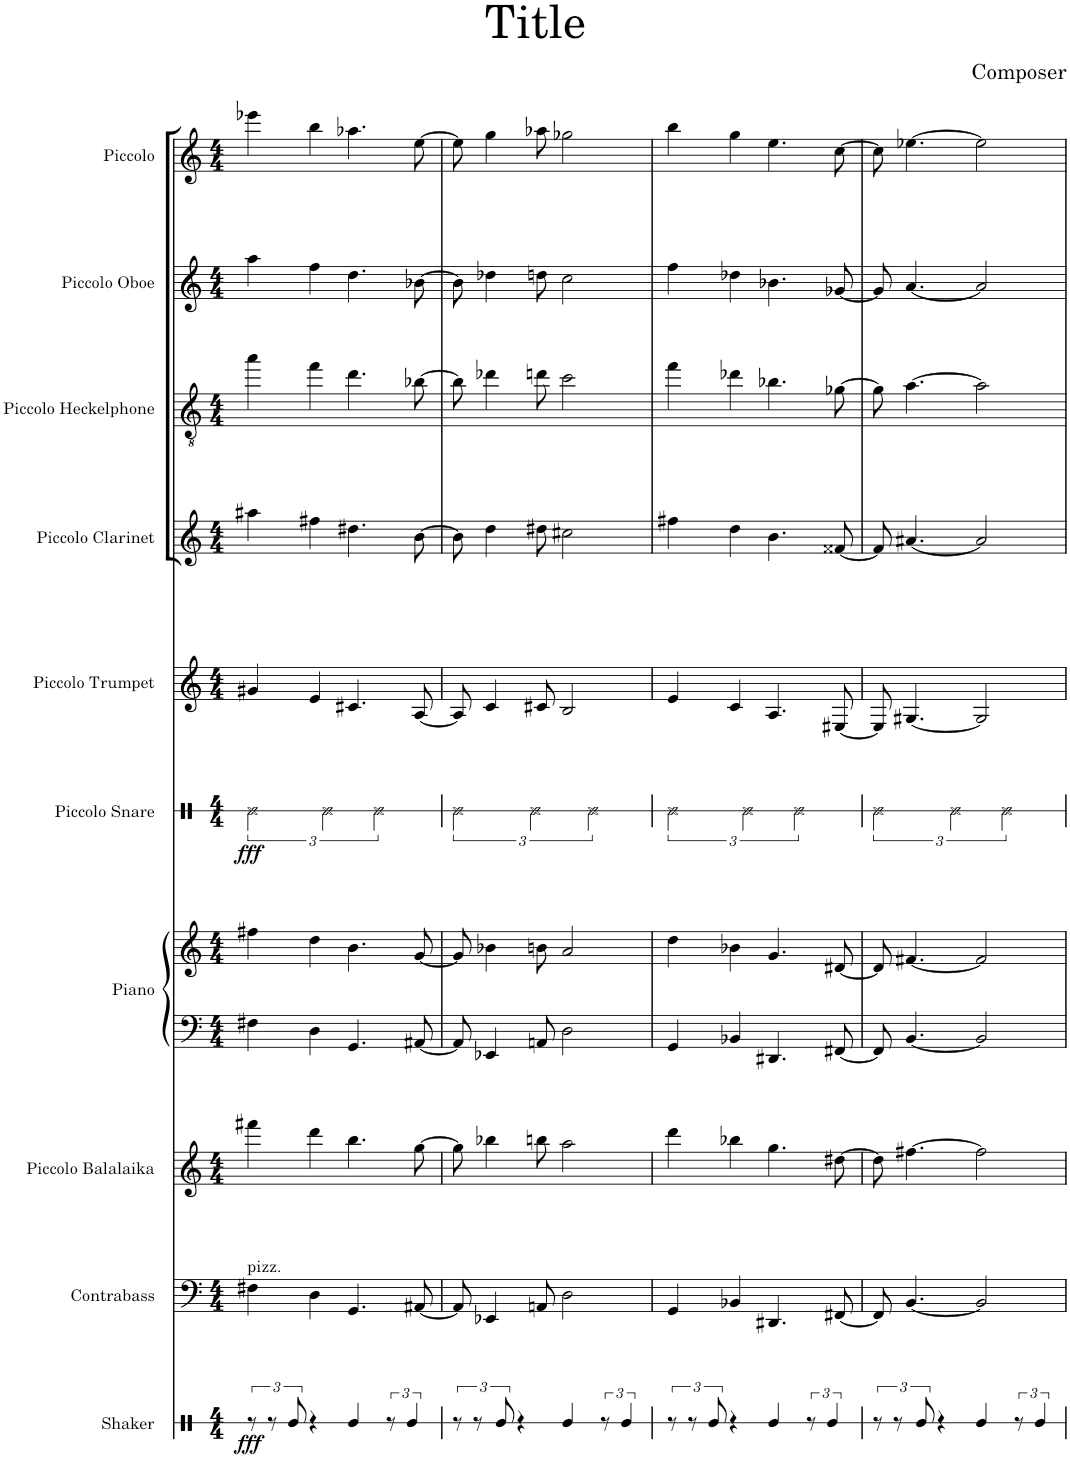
**kern	**dynam	**kern	**kern	**kern	**kern	**kern	**dynam	**kern	**kern	**kern	**kern	**kern
*part10	*part10	*part9	*part8	*part7	*part7	*part6	*part6	*part5	*part4	*part3	*part2	*part1
*staff11	*staff11	*staff10	*staff9	*staff8	*staff7	*staff6	*staff6	*staff5	*staff4	*staff3	*staff2	*staff1
*I"Shaker	*	*I"Contrabass	*I"Piccolo Balalaika	*I"Piano	*	*I"Piccolo Snare	*	*I"Piccolo Trumpet	*I"Piccolo Clarinet	*I"Piccolo Heckelphone	*I"Piccolo Oboe	*I"Piccolo
*I'Sh.	*	*I'Cb.	*I'Pic. Bal.	*I'Pno.	*	*I'Picc. Sn.	*	*I'P. Tpt.	*I'P. Cl.	*I'P. Hph.	*I'P. Ob.	*I'Picc.
*stria1	*	*	*	*	*	*stria1	*	*	*	*	*	*
*clefX	*	*clefF4	*clefG2	*clefF4	*clefG2	*clefX	*	*clefG2	*clefG2	*clefGv2	*clefG2	*clefG2
*	*	*Trd7c12	*	*	*	*	*	*Trd-6c-10	*Trd-5c-8	*	*Trd-2c-3	*Trd-7c-12
*k[]	*	*k[]	*k[]	*k[]	*k[]	*k[]	*	*k[]	*k[]	*k[]	*k[]	*k[]
*M4/4	*	*M4/4	*M4/4	*M4/4	*M4/4	*M4/4	*	*M4/4	*M4/4	*M4/4	*M4/4	*M4/4
=1	=1	=1	=1	=1	=1	=1	=1	=1	=1	=1	=1	=1
!	!	!LO:TX:a:t=pizz.	!	!	!	!	!	!	!	!	!	!
!	!LO:DY:b	!	!	!	!	!	!LO:DY:b	!	!	!	!	!
12r	fff	4F#X\	4fff#X\	4F#X\	4ff#X\	3Re\	fff	4g#X/	4aa#X\	4aa\	4aa\	4eee-X\
12r	.	.	.	.	.	.	.	.	.	.	.	.
12Re/	.	.	.	.	.	.	.	.	.	.	.	.
4r	.	4D\	4ddd\	4D\	4dd\	.	.	4e/	4ff#X\	4ff\	4ff\	4bb\
.	.	.	.	.	.	3Re\	.	.	.	.	.	.
4Re/	.	4.GG/	4.bb\	4.GG/	4.b\	.	.	4.c#X/	4.dd#X\	4.dd\	4.dd\	4.aa-X\
.	.	.	.	.	.	3Re\	.	.	.	.	.	.
12r	.	.	.	.	.	.	.	.	.	.	.	.
6Re/	.	.	.	.	.	.	.	.	.	.	.	.
.	.	[8AA#X/	[8gg\	[8AA#X/	[8g/	.	.	[8A/	[8b\	[8b-X\	[8b-X\	[8ee\
=2	=2	=2	=2	=2	=2	=2	=2	=2	=2	=2	=2	=2
12r	.	8AA#/]	8gg\]	8AA#/]	8g/]	3Re\	.	8A/]	8b\]	8b-\]	8b-\]	8ee\]
12r	.	.	.	.	.	.	.	.	.	.	.	.
.	.	4EE-X/	4bb-X\	4EE-X/	4b-X\	.	.	4c/	4dd\	4dd-X\	4dd-X\	4gg\
12Re/	.	.	.	.	.	.	.	.	.	.	.	.
4r	.	.	.	.	.	.	.	.	.	.	.	.
.	.	.	.	.	.	3Re\	.	.	.	.	.	.
.	.	8AAn/	8bbn\	8AAn/	8bn\	.	.	8c#X/	8dd#X\	8ddn\	8ddn\	8aa-X\
4Re/	.	2D\	2aa\	2D\	2a/	.	.	2B/	2cc#X\	2cc\	2cc\	2gg-X\
.	.	.	.	.	.	3Re\	.	.	.	.	.	.
12r	.	.	.	.	.	.	.	.	.	.	.	.
6Re/	.	.	.	.	.	.	.	.	.	.	.	.
=3	=3	=3	=3	=3	=3	=3	=3	=3	=3	=3	=3	=3
12r	.	4GG/	4ddd\	4GG/	4dd\	3Re\	.	4e/	4ff#X\	4ff\	4ff\	4bb\
12r	.	.	.	.	.	.	.	.	.	.	.	.
12Re/	.	.	.	.	.	.	.	.	.	.	.	.
4r	.	4BB-X/	4bb-X\	4BB-X/	4b-X\	.	.	4c/	4dd\	4dd-X\	4dd-X\	4gg\
.	.	.	.	.	.	3Re\	.	.	.	.	.	.
4Re/	.	4.DD#X/	4.gg\	4.DD#X/	4.g/	.	.	4.A/	4.b\	4.b-X\	4.b-X\	4.ee\
.	.	.	.	.	.	3Re\	.	.	.	.	.	.
12r	.	.	.	.	.	.	.	.	.	.	.	.
6Re/	.	.	.	.	.	.	.	.	.	.	.	.
.	.	[8FF#X/	[8dd#X\	[8FF#X/	[8d#X/	.	.	[8E#X/	[8f##X/	[8g-X\	[8g-X/	[8cc\
=4	=4	=4	=4	=4	=4	=4	=4	=4	=4	=4	=4	=4
12r	.	8FF#/]	8dd#\]	8FF#/]	8d#/]	3Re\	.	8E#/]	8f##/]	8g-\]	8g-/]	8cc\]
12r	.	.	.	.	.	.	.	.	.	.	.	.
.	.	[4.BB/	[4.ff#X\	[4.BB/	[4.f#X/	.	.	[4.G#X/	[4.a#X/	[4.a\	[4.a/	[4.ee-X\
12Re/	.	.	.	.	.	.	.	.	.	.	.	.
4r	.	.	.	.	.	.	.	.	.	.	.	.
.	.	.	.	.	.	3Re\	.	.	.	.	.	.
4Re/	.	2BB/]	2ff#\]	2BB/]	2f#/]	.	.	2G#/]	2a#/]	2a\]	2a/]	2ee-\]
.	.	.	.	.	.	3Re\	.	.	.	.	.	.
12r	.	.	.	.	.	.	.	.	.	.	.	.
6Re/	.	.	.	.	.	.	.	.	.	.	.	.
=	=	=	=	=	=	=	=	=	=	=	=	=
*-	*-	*-	*-	*-	*-	*-	*-	*-	*-	*-	*-	*-
